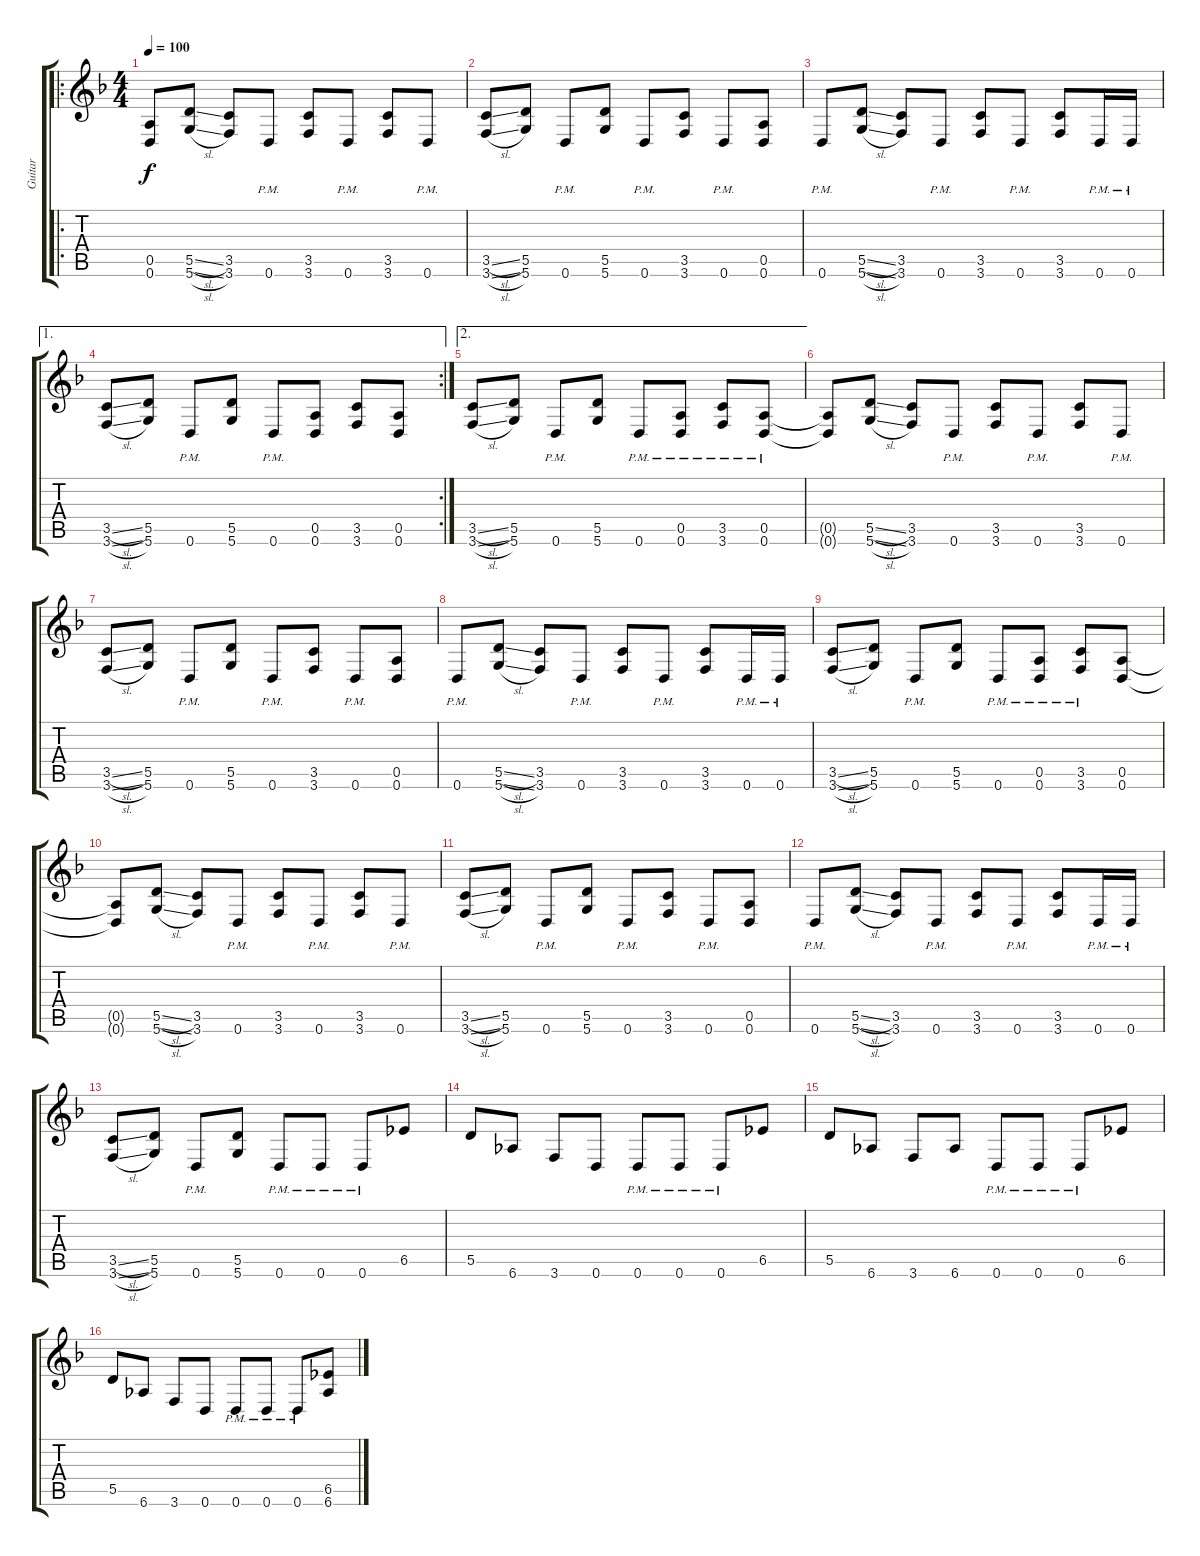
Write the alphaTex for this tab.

\track ("Guitar" "Guitar") {instrument distortionguitar}
\staff {score tabs}
\tuning (E4 B3 G3 D3 A2 D2) {hide}
\ro
\ts (4 4)
\tempo 100
\clef g2
\ks dminor
(0.5{t} 0.6{t}).8{dy f} (5.5{sl} 5.6{sl}).8 (3.5 3.6).8 0.6{pm}.8 (3.5 3.6).8 0.6{pm}.8 (3.5 3.6).8 0.6{pm}.8 |
(3.5{sl} 3.6{sl}).8 (5.5 5.6).8 0.6{pm}.8 (5.5 5.6).8 0.6{pm}.8 (3.5 3.6).8 0.6{pm}.8 (0.5 0.6).8 |
0.6{pm}.8 (5.5{sl} 5.6{sl}).8 (3.5 3.6).8 0.6{pm}.8 (3.5 3.6).8 0.6{pm}.8 (3.5 3.6).8 0.6{pm}.16 0.6{pm}.16 |
\ae 1
\rc 2
(3.5{sl} 3.6{sl}).8 (5.5 5.6).8 0.6{pm}.8 (5.5 5.6).8 0.6{pm}.8 (0.5 0.6).8 (3.5 3.6).8 (0.5 0.6).8 |
\ae 2
(3.5{sl} 3.6{sl}).8 (5.5 5.6).8 0.6{pm}.8 (5.5 5.6).8 0.6{pm}.8 (0.5{pm} 0.6{pm}).8 (3.5{pm} 3.6{pm}).8 (0.5{pm} 0.6).8 |
(0.5{t} 0.6{t}).8 (5.5{sl} 5.6{sl}).8 (3.5 3.6).8 0.6{pm}.8 (3.5 3.6).8 0.6{pm}.8 (3.5 3.6).8 0.6{pm}.8 |
(3.5{sl} 3.6{sl}).8 (5.5 5.6).8 0.6{pm}.8 (5.5 5.6).8 0.6{pm}.8 (3.5 3.6).8 0.6{pm}.8 (0.5 0.6).8 |
0.6{pm}.8 (5.5{sl} 5.6{sl}).8 (3.5 3.6).8 0.6{pm}.8 (3.5 3.6).8 0.6{pm}.8 (3.5 3.6).8 0.6{pm}.16 0.6{pm}.16 |
(3.5{sl} 3.6{sl}).8 (5.5 5.6).8 0.6{pm}.8 (5.5 5.6).8 0.6{pm}.8 (0.5{pm} 0.6{pm}).8 (3.5{pm} 3.6{pm}).8 (0.5 0.6).8 |
(0.5{t} 0.6{t}).8 (5.5{sl} 5.6{sl}).8 (3.5 3.6).8 0.6{pm}.8 (3.5 3.6).8 0.6{pm}.8 (3.5 3.6).8 0.6{pm}.8 |
(3.5{sl} 3.6{sl}).8 (5.5 5.6).8 0.6{pm}.8 (5.5 5.6).8 0.6{pm}.8 (3.5 3.6).8 0.6{pm}.8 (0.5 0.6).8 |
0.6{pm}.8 (5.5{sl} 5.6{sl}).8 (3.5 3.6).8 0.6{pm}.8 (3.5 3.6).8 0.6{pm}.8 (3.5 3.6).8 0.6{pm}.16 0.6{pm}.16 |
(3.5{sl} 3.6{sl}).8 (5.5 5.6).8 0.6{pm}.8 (5.5 5.6).8 0.6{pm}.8 0.6{pm}.8 0.6{pm}.8 6.5.8 |
5.5.8 6.6.8 3.6.8 0.6.8 0.6{pm}.8 0.6{pm}.8 0.6{pm}.8 6.5.8 |
5.5.8 6.6.8 3.6.8 6.6.8 0.6{pm}.8 0.6{pm}.8 0.6{pm}.8 6.5.8 |
5.5.8 6.6.8 3.6.8 0.6.8 0.6{pm}.8 0.6{pm}.8 0.6{pm}.8 (6.5 6.6).8
